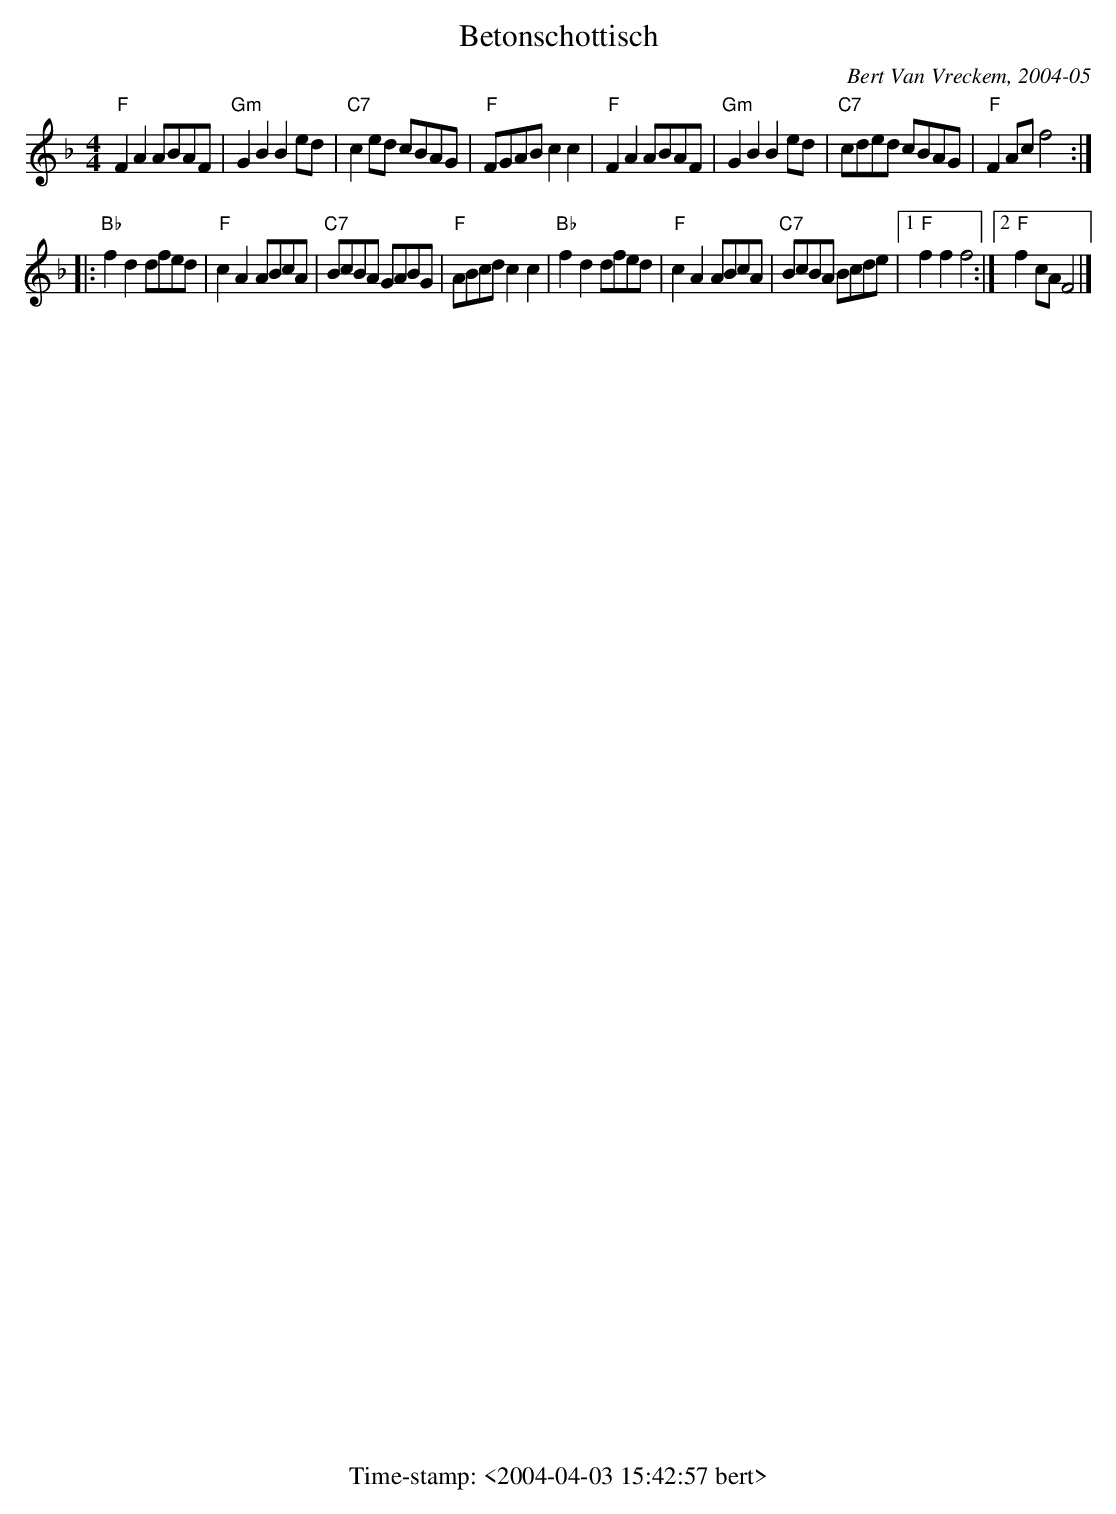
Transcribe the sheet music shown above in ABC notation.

X:1
T:Betonschottisch
C:Bert Van Vreckem, 2004-05
M:4/4
L:1/4
K:F
"F"F A A/B/A/F/|"Gm"G B B e/d/|"C7"c e/d/ c/B/A/G/|"F"F/G/A/B/ cc|\
"F"F A A/B/A/F/|"Gm"G B B e/d/|"C7"c/d/e/d/ c/B/A/G/|"F"F A/c/ f2:|
|:"Bb"fd d/f/e/d/|"F"cA A/B/c/A/|"C7"B/c/B/A/ G/A/B/G/|"F"A/B/c/d/ c c|\
"Bb"fd d/f/e/d/|"F"cA A/B/c/A/|"C7"B/c/B/A/ B/c/d/e/|[1"F"f f f2:|[2"F"f c/A/ F2|]
